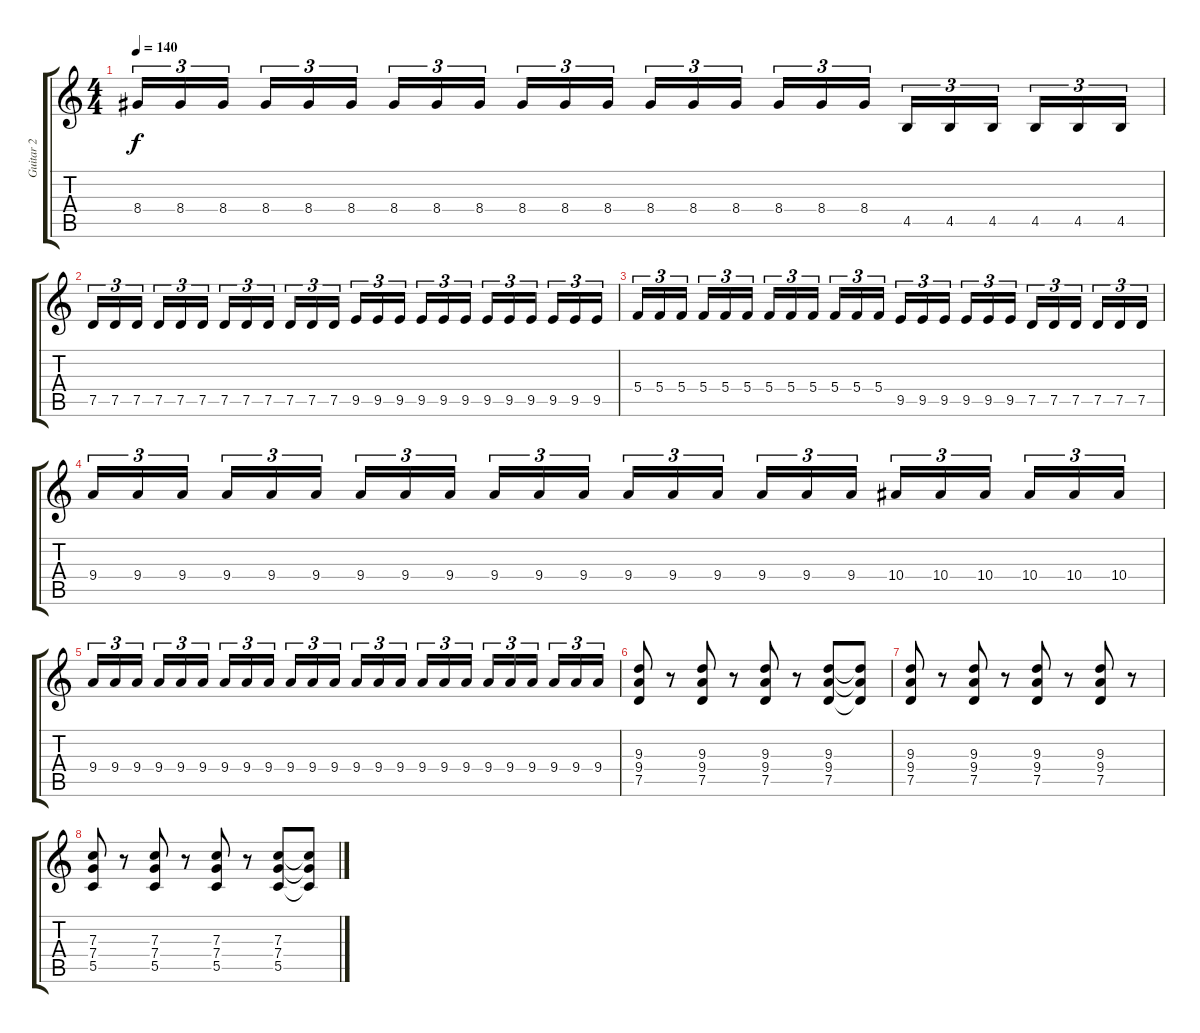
\track ("Guitar 2" "Guitar 2") {instrument distortionguitar}
\staff {score tabs}
\tuning (D4 A3 F3 C3 G2 D2) {hide}
\ts (4 4)
\tempo 140
\clef g2
\ks c
8.4.16{tu (3 2) dy f} 8.4.16{tu (3 2)} 8.4.16{tu (3 2)} 8.4.16{tu (3 2)} 8.4.16{tu (3 2)} 8.4.16{tu (3 2)} 8.4.16{tu (3 2)} 8.4.16{tu (3 2)} 8.4.16{tu (3 2)} 8.4.16{tu (3 2)} 8.4.16{tu (3 2)} 8.4.16{tu (3 2)} 8.4.16{tu (3 2)} 8.4.16{tu (3 2)} 8.4.16{tu (3 2)} 8.4.16{tu (3 2)} 8.4.16{tu (3 2)} 8.4.16{tu (3 2)} 4.5.16{tu (3 2)} 4.5.16{tu (3 2)} 4.5.16{tu (3 2)} 4.5.16{tu (3 2)} 4.5.16{tu (3 2)} 4.5.16{tu (3 2)} |
7.5.16{tu (3 2)} 7.5.16{tu (3 2)} 7.5.16{tu (3 2)} 7.5.16{tu (3 2)} 7.5.16{tu (3 2)} 7.5.16{tu (3 2)} 7.5.16{tu (3 2)} 7.5.16{tu (3 2)} 7.5.16{tu (3 2)} 7.5.16{tu (3 2)} 7.5.16{tu (3 2)} 7.5.16{tu (3 2)} 9.5.16{tu (3 2)} 9.5.16{tu (3 2)} 9.5.16{tu (3 2)} 9.5.16{tu (3 2)} 9.5.16{tu (3 2)} 9.5.16{tu (3 2)} 9.5.16{tu (3 2)} 9.5.16{tu (3 2)} 9.5.16{tu (3 2)} 9.5.16{tu (3 2)} 9.5.16{tu (3 2)} 9.5.16{tu (3 2)} |
5.4.16{tu (3 2)} 5.4.16{tu (3 2)} 5.4.16{tu (3 2)} 5.4.16{tu (3 2)} 5.4.16{tu (3 2)} 5.4.16{tu (3 2)} 5.4.16{tu (3 2)} 5.4.16{tu (3 2)} 5.4.16{tu (3 2)} 5.4.16{tu (3 2)} 5.4.16{tu (3 2)} 5.4.16{tu (3 2)} 9.5.16{tu (3 2)} 9.5.16{tu (3 2)} 9.5.16{tu (3 2)} 9.5.16{tu (3 2)} 9.5.16{tu (3 2)} 9.5.16{tu (3 2)} 7.5.16{tu (3 2)} 7.5.16{tu (3 2)} 7.5.16{tu (3 2)} 7.5.16{tu (3 2)} 7.5.16{tu (3 2)} 7.5.16{tu (3 2)} |
9.4.16{tu (3 2)} 9.4.16{tu (3 2)} 9.4.16{tu (3 2)} 9.4.16{tu (3 2)} 9.4.16{tu (3 2)} 9.4.16{tu (3 2)} 9.4.16{tu (3 2)} 9.4.16{tu (3 2)} 9.4.16{tu (3 2)} 9.4.16{tu (3 2)} 9.4.16{tu (3 2)} 9.4.16{tu (3 2)} 9.4.16{tu (3 2)} 9.4.16{tu (3 2)} 9.4.16{tu (3 2)} 9.4.16{tu (3 2)} 9.4.16{tu (3 2)} 9.4.16{tu (3 2)} 10.4.16{tu (3 2)} 10.4.16{tu (3 2)} 10.4.16{tu (3 2)} 10.4.16{tu (3 2)} 10.4.16{tu (3 2)} 10.4.16{tu (3 2)} |
9.4.16{tu (3 2)} 9.4.16{tu (3 2)} 9.4.16{tu (3 2)} 9.4.16{tu (3 2)} 9.4.16{tu (3 2)} 9.4.16{tu (3 2)} 9.4.16{tu (3 2)} 9.4.16{tu (3 2)} 9.4.16{tu (3 2)} 9.4.16{tu (3 2)} 9.4.16{tu (3 2)} 9.4.16{tu (3 2)} 9.4.16{tu (3 2)} 9.4.16{tu (3 2)} 9.4.16{tu (3 2)} 9.4.16{tu (3 2)} 9.4.16{tu (3 2)} 9.4.16{tu (3 2)} 9.4.16{tu (3 2)} 9.4.16{tu (3 2)} 9.4.16{tu (3 2)} 9.4.16{tu (3 2)} 9.4.16{tu (3 2)} 9.4.16{tu (3 2)} |
(9.3 9.4 7.5).8 r.8 (9.3 9.4 7.5).8 r.8 (9.3 9.4 7.5).8 r.8 (9.3 9.4 7.5).8 (9.3{t} 9.4{t} 7.5{t}).8 |
(9.3 9.4 7.5).8 r.8 (9.3 9.4 7.5).8 r.8 (9.3 9.4 7.5).8 r.8 (9.3 9.4 7.5).8 r.8 |
(7.3 7.4 5.5).8 r.8 (7.3 7.4 5.5).8 r.8 (7.3 7.4 5.5).8 r.8 (7.3 7.4 5.5).8 (7.3{t} 7.4{t} 5.5{t}).8
